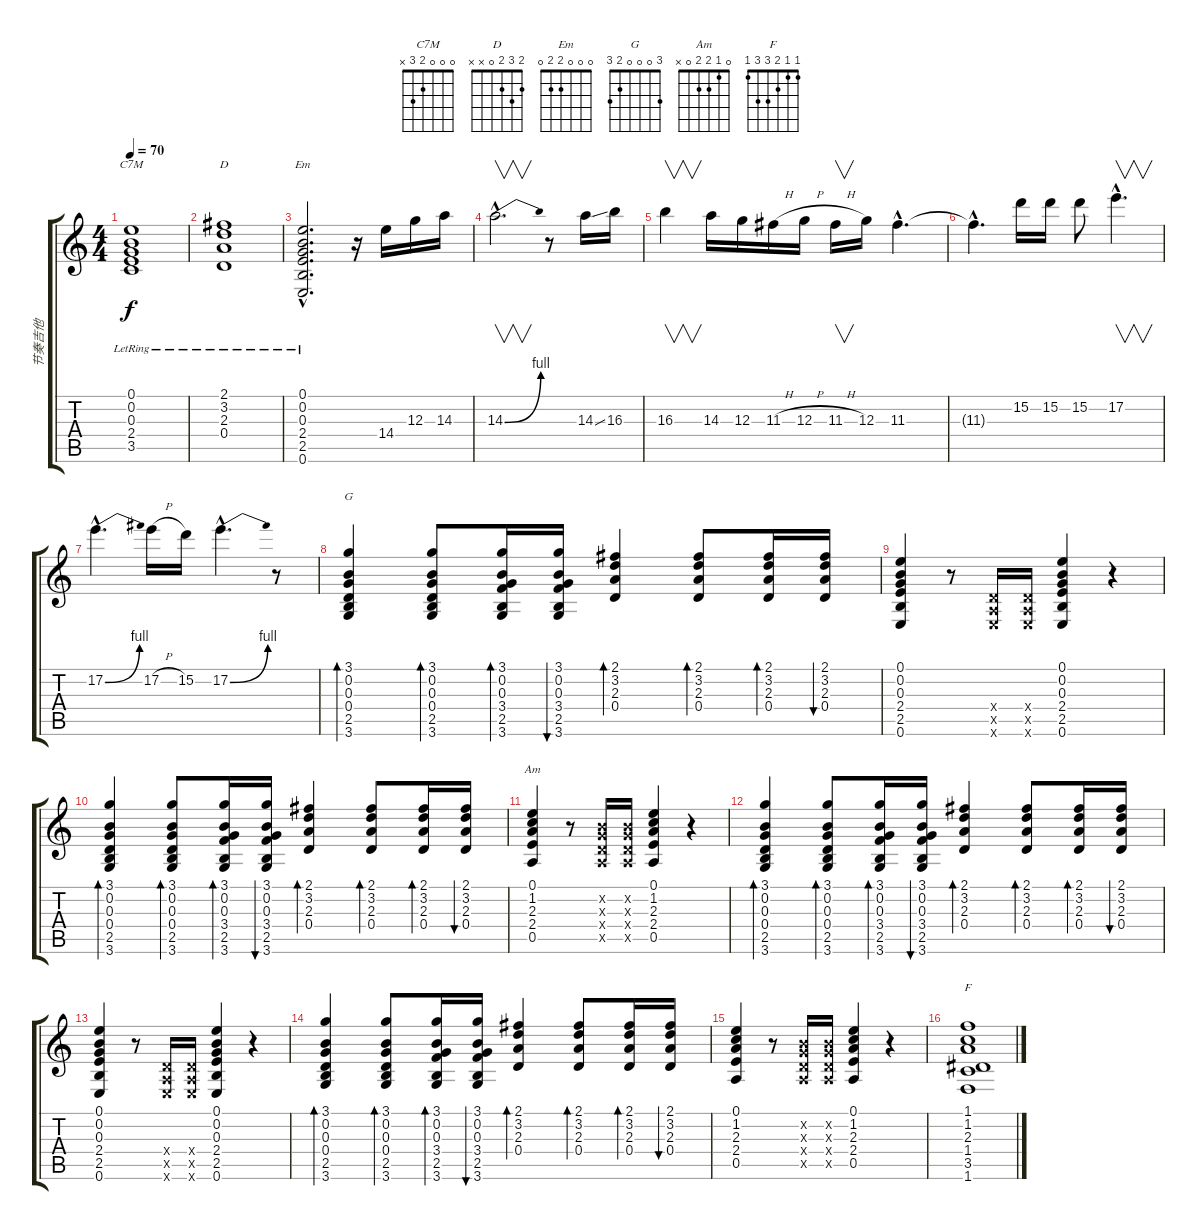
\track ("节奏吉他" "节奏吉他") {instrument acousticguitarnylon}
\staff {score tabs}
\tuning (E4 B3 G3 D3 A2 E2) {hide}
\chord ("C7M" 0 0 0 2 3 x)
\chord ("D" 2 3 2 0 x x)
\chord ("Em" 0 0 0 2 2 0)
\chord ("G" 3 0 0 0 2 3)
\chord ("Am" 0 1 2 2 0 x)
\chord ("F" 1 1 2 3 3 1)
\ts (4 4)
\tempo 70
\clef g2
\ks c
(0.1 0.2 0.3 2.4 3.5{lr}).1{ch "C7M" dy f} |
(2.1 3.2{lr} 2.3 0.4).1{ch "D"} |
(0.1{hac} 0.2{hac lr} 0.3{hac} 2.4{hac} 2.5{hac} 0.6{hac}).2{d ch "Em"} r.16 14.4.16{volume 16 instrument distortionguitar} 12.3.16 14.3.16 |
14.3{be (bend 0 0 60 4) hac}.2{v d} r.8 14.3{ss}.16 16.3.16 |
16.3.4{v} 14.3.16 12.3.16 11.3{h}.16 12.3{h}.16 11.3{h}.16{v} 12.3.16 11.3{hac}.4{d} |
11.3{hac t}.4{d} 15.2.16 15.2.16 15.2.8 17.2{hac}.4{v d} |
17.2{be (bend 0 0 60 4) hac}.4{d} 17.2{h}.16 15.2.16 17.2{be (bend 0 0 60 4) hac}.4{d} r.8 |
(3.1 0.2 0.3 0.4 2.5 3.6).4{bd 60 ch "G" instrument electricguitarclean} (3.1 0.2 0.3 0.4 2.5 3.6).8{bd 60} (3.1 0.2 0.3 3.4 2.5 3.6).16{bd 60} (3.1 0.2 0.3 3.4 2.5 3.6).16{bu 60} (2.1 3.2 2.3 0.4).4{bd 60} (2.1 3.2 2.3 0.4).8{bd 60} (2.1 3.2 2.3 0.4).16{bd 60} (2.1 3.2 2.3 0.4).16{bu 60} |
(0.1 0.2 0.3 2.4 2.5 0.6).4 r.8 (0.4{x} 0.5{x} 0.6{x}).16 (0.4{x} 0.5{x} 0.6{x}).16 (0.1 0.2 0.3 2.4 2.5 0.6).4 r.4 |
(3.1 0.2 0.3 0.4 2.5 3.6).4{bd 60} (3.1 0.2 0.3 0.4 2.5 3.6).8{bd 60} (3.1 0.2 0.3 3.4 2.5 3.6).16{bd 60} (3.1 0.2 0.3 3.4 2.5 3.6).16{bu 60} (2.1 3.2 2.3 0.4).4{bd 60} (2.1 3.2 2.3 0.4).8{bd 60} (2.1 3.2 2.3 0.4).16{bd 60} (2.1 3.2 2.3 0.4).16{bu 60} |
(0.1 1.2 2.3 2.4 0.5).4{ch "Am"} r.8 (0.2{x} 0.3{x} 0.4{x} 0.5{x}).16 (0.2{x} 0.3{x} 0.4{x} 0.5{x}).16 (0.1 1.2 2.3 2.4 0.5).4 r.4 |
(3.1 0.2 0.3 0.4 2.5 3.6).4{bd 60} (3.1 0.2 0.3 0.4 2.5 3.6).8{bd 60} (3.1 0.2 0.3 3.4 2.5 3.6).16{bd 60} (3.1 0.2 0.3 3.4 2.5 3.6).16{bu 60} (2.1 3.2 2.3 0.4).4{bd 60} (2.1 3.2 2.3 0.4).8{bd 60} (2.1 3.2 2.3 0.4).16{bd 60} (2.1 3.2 2.3 0.4).16{bu 60} |
(0.1 0.2 0.3 2.4 2.5 0.6).4 r.8 (0.4{x} 0.5{x} 0.6{x}).16 (0.4{x} 0.5{x} 0.6{x}).16 (0.1 0.2 0.3 2.4 2.5 0.6).4 r.4 |
(3.1 0.2 0.3 0.4 2.5 3.6).4{bd 60 instrument acousticguitarsteel} (3.1 0.2 0.3 0.4 2.5 3.6).8{bd 60} (3.1 0.2 0.3 3.4 2.5 3.6).16{bd 60} (3.1 0.2 0.3 3.4 2.5 3.6).16{bu 60} (2.1 3.2 2.3 0.4).4{bd 60} (2.1 3.2 2.3 0.4).8{bd 60} (2.1 3.2 2.3 0.4).16{bd 60} (2.1 3.2 2.3 0.4).16{bu 60} |
(0.1 1.2 2.3 2.4 0.5).4 r.8 (0.2{x} 0.3{x} 0.4{x} 0.5{x}).16 (0.2{x} 0.3{x} 0.4{x} 0.5{x}).16 (0.1 1.2 2.3 2.4 0.5).4 r.4 |
(1.1 1.2 2.3 1.4 3.5 1.6).1{ch "F"}
